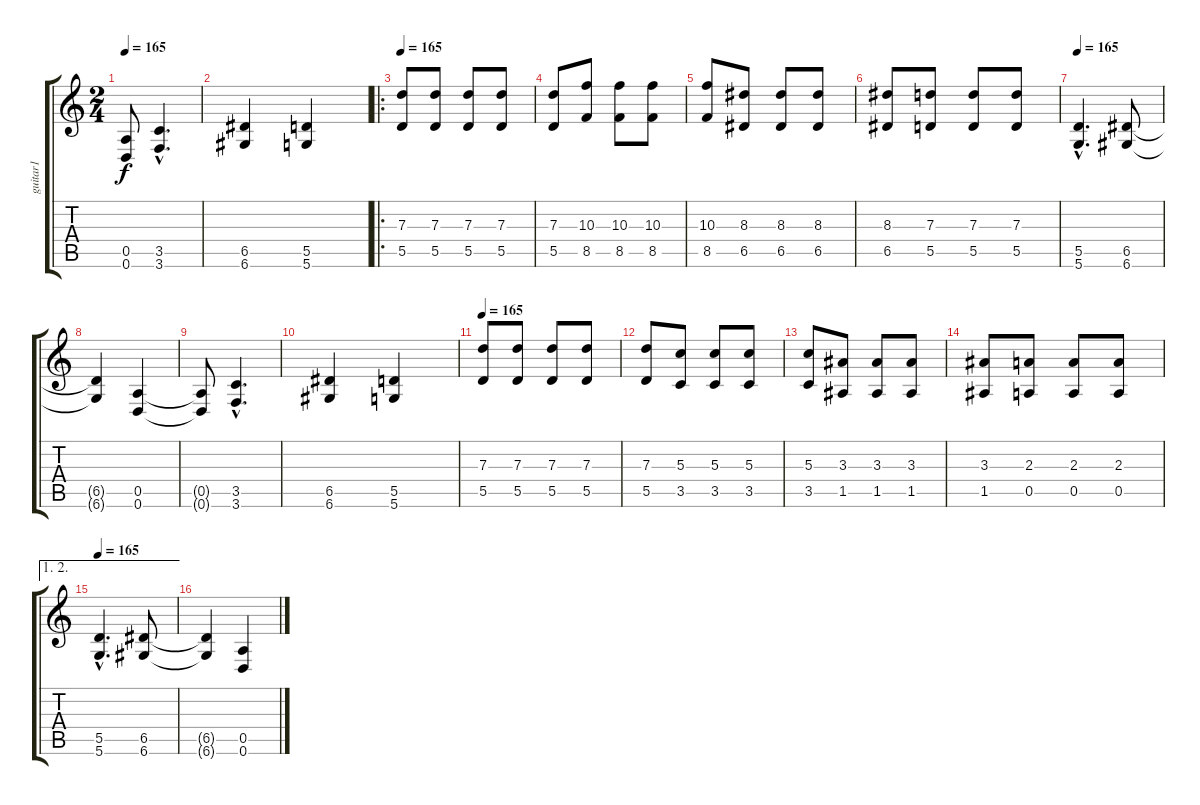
\track ("guitar1" "guitar1") {instrument distortionguitar}
\staff {score tabs}
\tuning (E4 B3 G3 D3 A2 D2) {hide}
\ts (2 4)
\tempo 165
\clef g2
\ks c
(0.5{t} 0.6{t}).8{dy f} (3.5{hac} 3.6{hac}).4{d} |
(6.5 6.6).4 (5.5 5.6).4 |
\ro
\tempo 165
(7.3 5.5).8 (7.3 5.5).8 (7.3 5.5).8 (7.3 5.5).8 |
(7.3 5.5).8 (10.3 8.5).8 (10.3 8.5).8 (10.3 8.5).8 |
(10.3 8.5).8 (8.3 6.5).8 (8.3 6.5).8 (8.3 6.5).8 |
(8.3 6.5).8 (7.3 5.5).8 (7.3 5.5).8 (7.3 5.5).8 |
\tempo 165
(5.5{hac} 5.6{hac}).4{d} (6.5 6.6).8 |
(6.5{t} 6.6{t}).4 (0.5 0.6).4 |
(0.5{t} 0.6{t}).8 (3.5{hac} 3.6{hac}).4{d} |
(6.5 6.6).4 (5.5 5.6).4 |
\tempo 165
(7.3 5.5).8 (7.3 5.5).8 (7.3 5.5).8 (7.3 5.5).8 |
(7.3 5.5).8 (5.3 3.5).8 (5.3 3.5).8 (5.3 3.5).8 |
(5.3 3.5).8 (3.3 1.5).8 (3.3 1.5).8 (3.3 1.5).8 |
(3.3 1.5).8 (2.3 0.5).8 (2.3 0.5).8 (2.3 0.5).8 |
\ae (1 2)
\tempo 165
(5.5{hac} 5.6{hac}).4{d} (6.5 6.6).8 |
(6.5{t} 6.6{t}).4 (0.5 0.6).4
